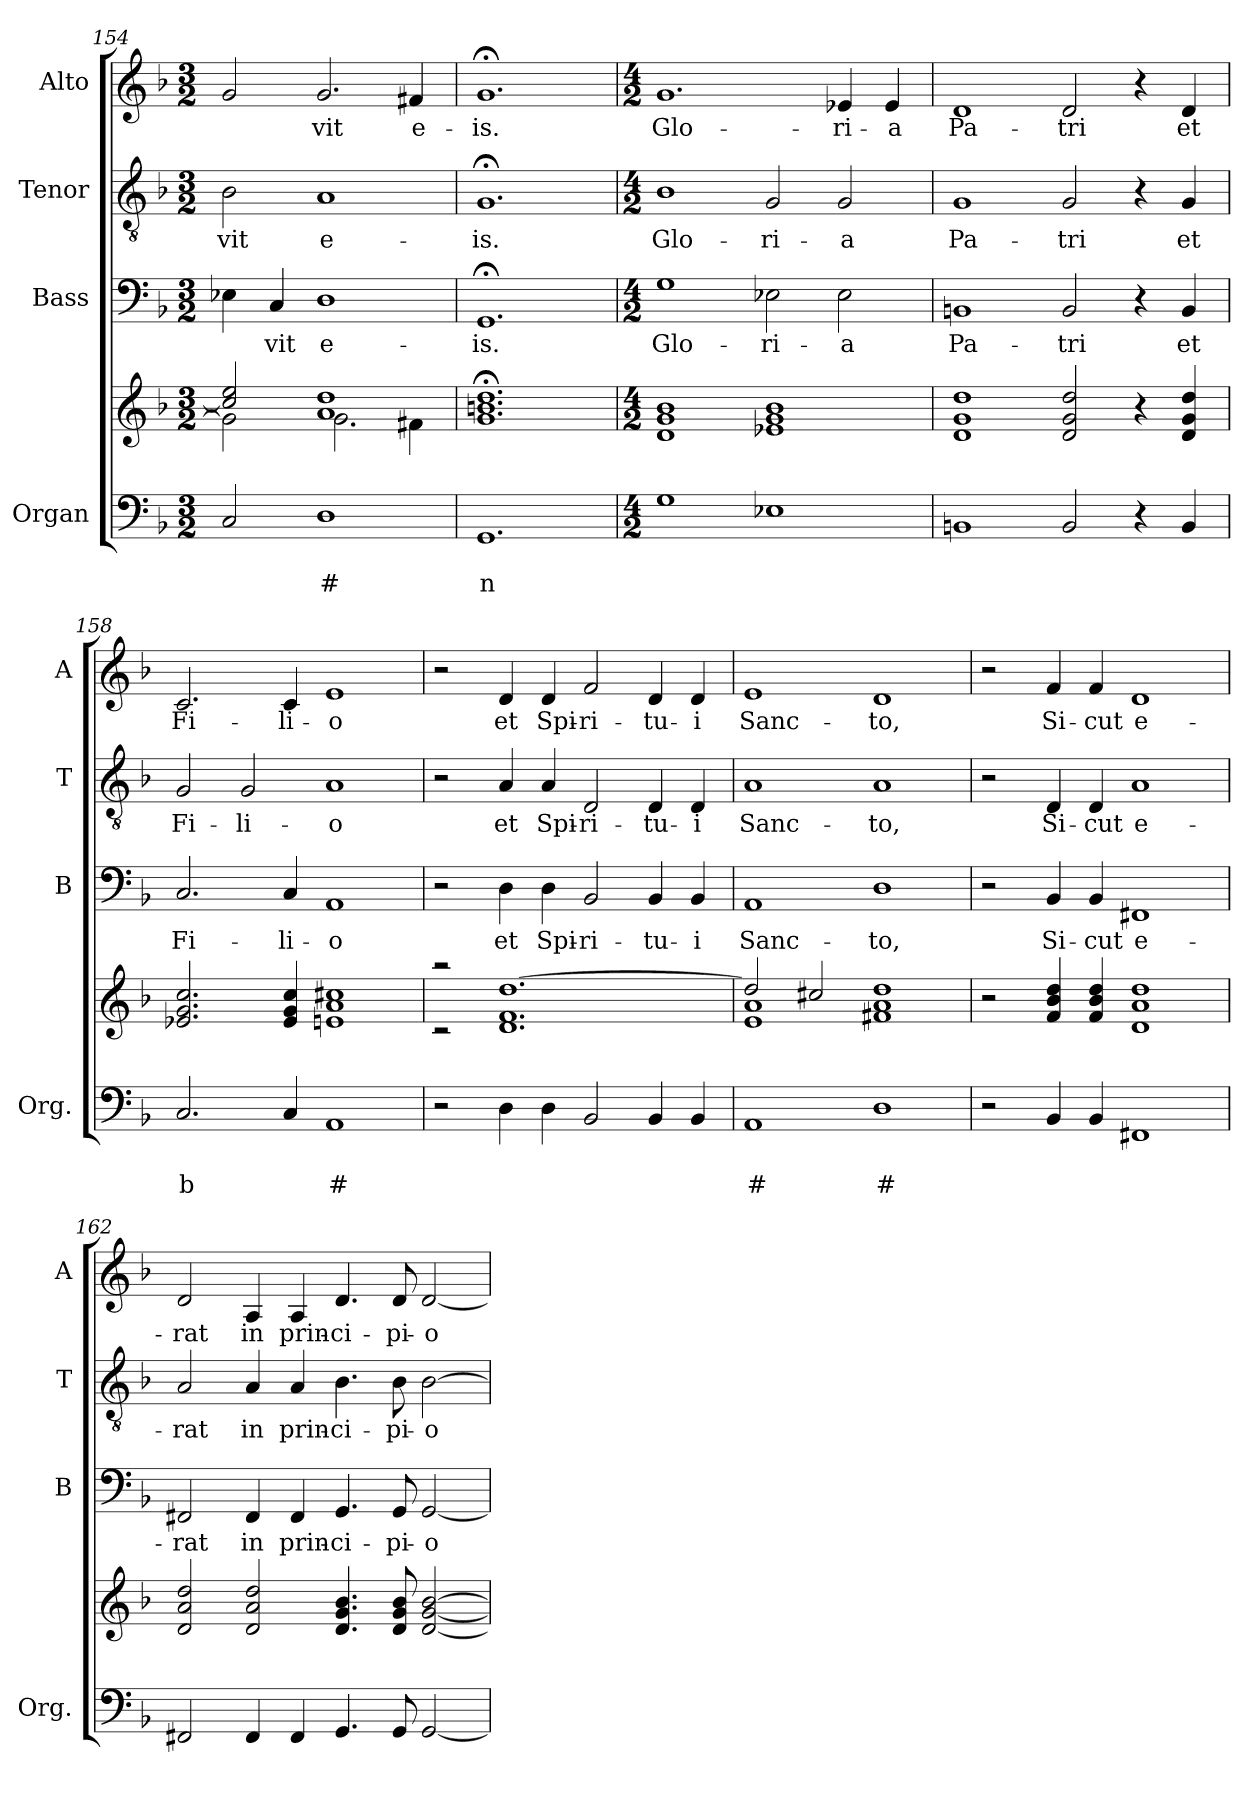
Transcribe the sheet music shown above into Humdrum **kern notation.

**kern	**text	**text	**kern	**kern	**text	**kern	**text	**kern	**text
*part4	*part4	*part4	*part4	*part3	*part3	*part2	*part2	*part1	*part1
*staff5	*staff5	*staff5	*staff4	*staff3	*staff3	*staff2	*staff2	*staff1	*staff1
*I"Organ	*	*	*	*I"Bass	*	*I"Tenor	*	*I"Alto	*
*I'Org.	*	*	*	*I'B	*	*I'T	*	*I'A	*
*clefF4	*	*	*clefG2	*clefF4	*	*clefGv2	*	*clefG2	*
*k[b-]	*	*	*k[b-]	*k[b-]	*	*k[b-]	*	*k[b-]	*
*F:	*	*	*F:	*F:	*	*F:	*	*F:	*
*M3/2	*	*	*M3/2	*M3/2	*	*M3/2	*	*M3/2	*
=154	=154	=154	=154	=154	=154	=154	=154	=154	=154
*	*	*	*^	*	*	*	*	*	*
!	!	!	!	!	!	!	!	!LO:LY:b	!	!
2C/	.	.	2cc!/] 2ee!/	2g!\]	4E-X\	.	2B-\	-vit	2g/	.
!	!	!	!	!	!	!LO:LY:b	!	!	!	!
.	.	.	.	.	4C/	-vit	.	.	.	.
!	!	!LO:LY:b	!	!	!	!LO:LY:b	!	!LO:LY:b	!	!LO:LY:b
1D	.	#	1a! 1dd!	2.g!\	1D	e-	1A	e-	2.g/	-vit
!	!	!	!	!	!	!	!	!	!	!LO:LY:b
.	.	.	.	4f#X!\	.	.	.	.	4f#X/	e-
=155	=155	=155	=155	=155	=155	=155	=155	=155	=155	=155
!	!	!LO:LY:b	!	!	!	!LO:LY:b	!	!LO:LY:b	!	!LO:LY:b
*	*	*	*v	*v	*	*	*	*	*	*
1.GG	.	n	1.g!;< 1.bn!;< 1.dd!;<	1.GG;<	-is.	1.G;<	-is.	1.g;<	-is.
=156	=156	=156	=156	=156	=156	=156	=156	=156	=156
*M4/2	*	*	*M4/2	*M4/2	*	*M4/2	*	*M4/2	*
!	!	!	!	!	!LO:LY:b	!	!LO:LY:b	!	!LO:LY:b
1G	.	.	1d! 1g! 1b-!	1G	Glo-	1B-	Glo-	1.g	Glo-
!	!	!	!	!	!LO:LY:b	!	!LO:LY:b	!	!
1E-X	.	.	1e-X! 1g! 1b-!	2E-X\	-ri-	2G/	-ri-	.	.
!	!	!	!	!	!LO:LY:b	!	!LO:LY:b	!	!LO:LY:b
.	.	.	.	2E-\	-a	2G/	-a	4e-X/	-ri-
!	!	!	!	!	!	!	!	!	!LO:LY:b
.	.	.	.	.	.	.	.	4e-/	-a
!!LO:PB:g=z
=157	=157	=157	=157	=157	=157	=157	=157	=157	=157
!	!	!	!	!	!LO:LY:b	!	!LO:LY:b	!	!LO:LY:b
1BBn	.	.	1d! 1g! 1dd!	1BBn	Pa-	1G	Pa-	1d	Pa-
!	!	!	!	!	!LO:LY:b	!	!LO:LY:b	!	!LO:LY:b
2BB/	.	.	2d!/ 2g!/ 2dd!/	2BB/	-tri	2G/	-tri	2d/	-tri
4r	.	.	4r	4r	.	4r	.	4r	.
!	!	!	!	!	!LO:LY:b	!	!LO:LY:b	!	!LO:LY:b
4BB/	.	.	4d!/ 4g!/ 4dd!/	4BB/	et	4G/	et	4d/	et
=158	=158	=158	=158	=158	=158	=158	=158	=158	=158
!	!	!LO:LY:b	!	!	!LO:LY:b	!	!LO:LY:b	!	!LO:LY:b
2.C/	.	b	2.e-X!/ 2.g!/ 2.cc!/	2.C/	Fi-	2G/	Fi-	2.c/	Fi-
!	!	!	!	!	!	!	!LO:LY:b	!	!
.	.	.	.	.	.	2G/	-li-	.	.
!	!	!	!	!	!LO:LY:b	!	!	!	!LO:LY:b
4C/	.	.	4e-!/ 4g!/ 4cc!/	4C/	-li-	.	.	4c/	-li-
!	!	!LO:LY:b	!	!	!LO:LY:b	!	!LO:LY:b	!	!LO:LY:b
1AA	.	#	1en! 1a! 1cc#X!	1AA	-o	1A	-o	1e	-o
=159	=159	=159	=159	=159	=159	=159	=159	=159	=159
*	*	*	*^	*	*	*	*	*	*
2r	.	.	2raa	2rc	2r	.	2r	.	2r	.
!	!	!	!	!	!	!LO:LY:b	!	!LO:LY:b	!	!LO:LY:b
4D\	.	.	[>1.dd!	1.d! 1.f!	4D\	et	4A/	et	4d/	et
!	!	!	!	!	!	!LO:LY:b	!	!LO:LY:b	!	!LO:LY:b
4D\	.	.	.	.	4D\	Spi-	4A/	Spi-	4d/	Spi-
!	!	!	!	!	!	!LO:LY:b	!	!LO:LY:b	!	!LO:LY:b
2BB-/	.	.	.	.	2BB-/	-ri-	2D/	-ri-	2f/	-ri-
!	!	!	!	!	!	!LO:LY:b	!	!LO:LY:b	!	!LO:LY:b
4BB-/	.	.	.	.	4BB-/	-tu-	4D/	-tu-	4d/	-tu-
!	!	!	!	!	!	!LO:LY:b	!	!LO:LY:b	!	!LO:LY:b
4BB-/	.	.	.	.	4BB-/	-i	4D/	-i	4d/	-i
=160	=160	=160	=160	=160	=160	=160	=160	=160	=160	=160
!	!	!LO:LY:b	!	!	!	!LO:LY:b	!	!LO:LY:b	!	!LO:LY:b
1AA	.	#	2dd!/]	1e! 1a!	1AA	Sanc-	1A	Sanc-	1e	Sanc-
.	.	.	2cc#X!/	.	.	.	.	.	.	.
!	!	!LO:LY:b	!	!	!	!LO:LY:b	!	!LO:LY:b	!	!LO:LY:b
1D	.	#	1dd!	1f#X! 1a!	1D	-to,	1A	-to,	1d	-to,
*	*	*	*v	*v	*	*	*	*	*	*
!!LO:LB:g=z
=161	=161	=161	=161	=161	=161	=161	=161	=161	=161
2r	.	.	2r	2r	.	2r	.	2r	.
!	!	!	!	!	!LO:LY:b	!	!LO:LY:b	!	!LO:LY:b
4BB-/	.	.	4f!/ 4b-!/ 4dd!/	4BB-/	Si-	4D/	Si-	4f/	Si-
!	!	!	!	!	!LO:LY:b	!	!LO:LY:b	!	!LO:LY:b
4BB-/	.	.	4f!/ 4b-!/ 4dd!/	4BB-/	-cut	4D/	-cut	4f/	-cut
!	!	!	!	!	!LO:LY:b	!	!LO:LY:b	!	!LO:LY:b
1FF#X	.	.	1d! 1a! 1dd!	1FF#X	e-	1A	e-	1d	e-
=162	=162	=162	=162	=162	=162	=162	=162	=162	=162
!	!	!	!	!	!LO:LY:b	!	!LO:LY:b	!	!LO:LY:b
2FF#X/	.	.	2d!/ 2a!/ 2dd!/	2FF#X/	-rat	2A/	-rat	2d/	-rat
!	!	!	!	!	!LO:LY:b	!	!LO:LY:b	!	!LO:LY:b
4FF#/	.	.	2d!/ 2a!/ 2dd!/	4FF#/	in	4A/	in	4A/	in
!	!	!	!	!	!LO:LY:b	!	!LO:LY:b	!	!LO:LY:b
4FF#/	.	.	.	4FF#/	prin-	4A/	prin-	4A/	prin-
!	!	!	!	!	!LO:LY:b	!	!LO:LY:b	!	!LO:LY:b
4.GG/	.	.	4.d!/ 4.g!/ 4.b-!/	4.GG/	-ci-	4.B-\	-ci-	4.d/	-ci-
!	!	!	!	!	!LO:LY:b	!	!LO:LY:b	!	!LO:LY:b
8GG/	.	.	8d!/ 8g!/ 8b-!/	8GG/	-pi-	8B-\	-pi-	8d/	-pi-
!	!	!	!	!	!LO:LY:b	!	!LO:LY:b	!	!LO:LY:b
[2GG/	.	.	[2d!/ [2g!/ [2b-!/	[2GG/	-o	[2B-\	-o	[2d/	-o
=	=	=	=	=	=	=	=	=	=
*-	*-	*-	*-	*-	*-	*-	*-	*-	*-
